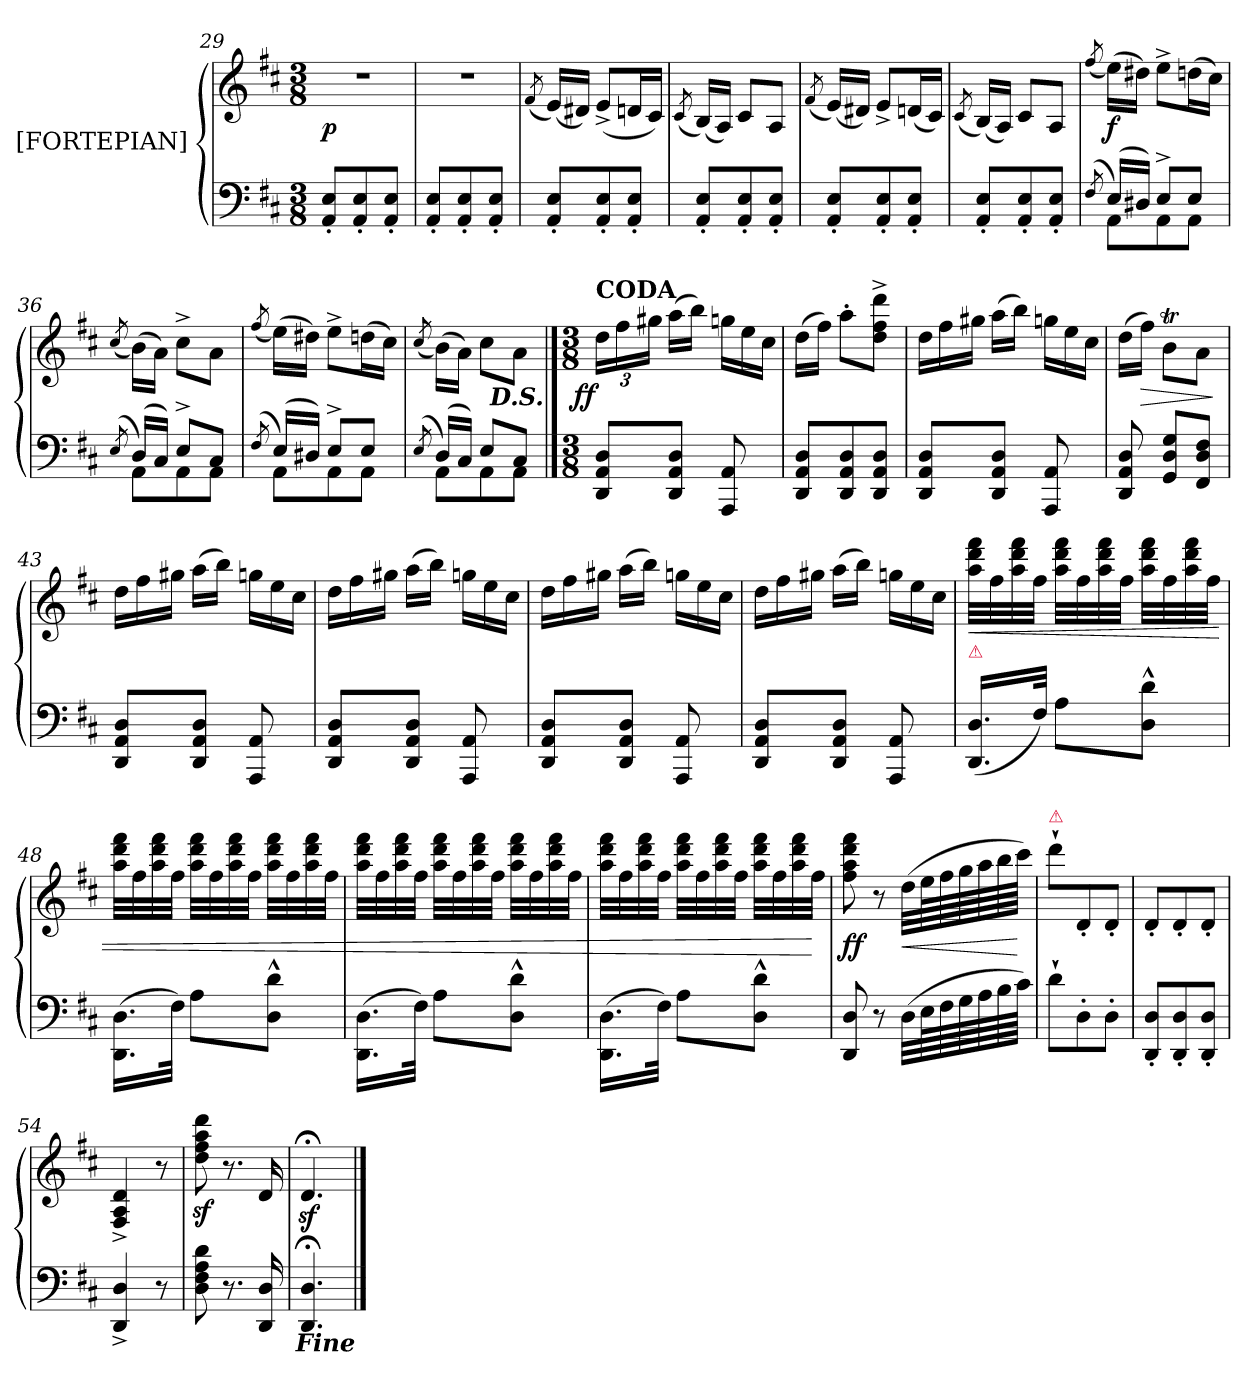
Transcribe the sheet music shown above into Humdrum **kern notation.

**kern	**kern	**dynam
*part2	*part1	*part1
*staff2	*staff1	*staff1
*I"[FORTEPIAN]	*I"[FORTEPIAN]	*
*clefF4	*clefG2	*
*k[f#c#]	*k[f#c#]	*
*D:	*D:	*
*M3/8	*M3/8	*
=29	=29	=29
8AA'/ 8E'/L	4.r	p
8AA'/ 8E'/	.	.
8AA'/ 8E'/J	.	.
=30	=30	=30
8AA'/ 8E'/L	4.r	.
8AA'/ 8E'/	.	.
8AA'/ 8E'/J	.	.
=31	=31	=31
.	(8qf#/	.
8AA'/ 8E'/L	(16e/LL)	.
.	16d#X/JJ)	.
8AA'/ 8E'/	(8e^/L	.
8AA'/ 8E'/J	16dn/L	.
.	16c#/JJ)	.
=32	=32	=32
.	(8qc#/	.
8AA'/ 8E'/L	(16B/LL)	.
.	16A/JJ)	.
8AA'/ 8E'/	8c#/L	.
8AA'/ 8E'/J	8A/J	.
=33	=33	=33
.	(8qf#/	.
8AA'/ 8E'/L	(16e/LL)	.
.	16d#X/JJ)	.
8AA'/ 8E'/	8e^/L	.
8AA'/ 8E'/J	(16dn/L	.
.	16c#/JJ)	.
=34	=34	=34
.	(8qc#/	.
8AA'/ 8E'/L	(16B/LL)	.
.	16A/JJ)	.
8AA'/ 8E'/	8c#/L	.
8AA'/ 8E'/J	8A/J	.
=35	=35	=35
(<8qF#/	(8qff#/	.
*^	*	*
(16E/LL)	8AA\L	(16ee\LL)	f
16D#X/JJ)	.	16dd#X\JJ)	.
8E^/L	8AA\	8ee^\L	.
8E/J	8AA\J	(16ddn\L	.
.	.	16cc#\JJ)	.
=36	=36	=36	=36
(<8qE/	.	(8qcc#/	.
(16D/LL)	8AA\L	(16b\LL)	.
16C#/JJ)	.	16a\JJ)	.
8E^/L	8AA\	8cc#^\L	.
8C#/J	8AA\J	8a\J	.
=37	=37	=37	=37
(<8qF#/	.	(8qff#/	.
(16E/LL)	8AA\L	(16ee\LL)	.
16D#X/JJ)	.	16dd#X\JJ)	.
8E^/L	8AA\	8ee^\L	.
8E/J	8AA\J	(16ddn\L	.
.	.	16cc#\JJ)	.
=38	=38	=38	=38
(<8qE/	.	(8qcc#/	.
(16D/LL)	8AA\L	(16b\LL)	.
16C#/JJ)	.	16a\JJ)	.
8E/L	8AA\	8cc#\L	.
8C#/J	8AA\J	8a\J	.
!	!	!LO:TX:b:Bi:rj:t=D.S.	!
*v	*v	*	*
==39	==39	==39
*M3/8	*M3/8	*
*^	*	*
!	!	!LO:TX:a:B:t=CODA	!
!	!	!	!LO:DY:b:rj
*v	*v	*	*
8DD/ 8AA/ 8D/L	24dd\LL	ff
.	24ff#\	.
.	24gg#X\JJ	.
8DD/ 8AA/ 8D/J	(16aa\LL	.
.	16bb\JJ)	.
*	*Xtuplet	*
8AAA/ 8AA/	24ggn\LL	.
.	24ee\	.
.	24cc#\JJ	.
=40	=40	=40
8DD/ 8AA/ 8D/L	(16dd\LL	.
.	16ff#\JJ)	.
8DD/ 8AA/ 8D/	8aa'\L	.
8DD/ 8AA/ 8D/J	8dd^\ 8ff#^\ 8ddd^\J	.
=41	=41	=41
8DD/ 8AA/ 8D/L	24dd\LL	.
.	24ff#\	.
.	24gg#X\JJ	.
8DD/ 8AA/ 8D/J	(16aa\LL	.
.	16bb\JJ)	.
8AAA/ 8AA/	24ggn\LL	.
.	24ee\	.
.	24cc#\JJ	.
=42	=42	=42
8DD/ 8AA/ 8D/	(16dd\LL	.
!	!	!LO:HP:b
.	16ff#\JJ)	>
8GG/ 8D/ 8G/L	8bT\L	.
8FF#/ 8D/ 8F#/J	8a\J	.
.	.	]
=43	=43	=43
8DD/ 8AA/ 8D/L	24dd\LL	.
.	24ff#\	.
.	24gg#X\JJ	.
8DD/ 8AA/ 8D/J	(16aa\LL	.
.	16bb\JJ)	.
8AAA/ 8AA/	24ggn\LL	.
.	24ee\	.
.	24cc#\JJ	.
=44	=44	=44
8DD/ 8AA/ 8D/L	24dd\LL	.
.	24ff#\	.
.	24gg#X\JJ	.
8DD/ 8AA/ 8D/J	(16aa\LL	.
.	16bb\JJ)	.
8AAA/ 8AA/	24ggn\LL	.
.	24ee\	.
.	24cc#\JJ	.
=45	=45	=45
8DD/ 8AA/ 8D/L	24dd\LL	.
.	24ff#\	.
.	24gg#X\JJ	.
8DD/ 8AA/ 8D/J	(16aa\LL	.
.	16bb\JJ)	.
8AAA/ 8AA/	24ggn\LL	.
.	24ee\	.
.	24cc#\JJ	.
=46	=46	=46
8DD/ 8AA/ 8D/L	24dd\LL	.
.	24ff#\	.
.	24gg#X\JJ	.
8DD/ 8AA/ 8D/J	(16aa\LL	.
.	16bb\JJ)	.
8AAA/ 8AA/	24ggn\LL	.
.	24ee\	.
.	24cc#\JJ	.
=47	=47	=47
!	!LO:TX:b:color=crimson:t=⚠	!
!	!	!LO:HP:b
(16.DD/ 16.D/LL	32aa\ 32ddd\ 32fff#\LLL	<
.	32ff#\	.
.	32aa\ 32ddd\ 32fff#\	.
32F#/JJk)	32ff#\JJJ	.
8A\L	32aa\ 32ddd\ 32fff#\LLL	.
.	32ff#\	.
.	32aa\ 32ddd\ 32fff#\	.
.	32ff#\JJJ	.
8D^^\ 8d^^\J	32aa\ 32ddd\ 32fff#\LLL	.
.	32ff#\	.
.	32aa\ 32ddd\ 32fff#\	.
.	32ff#\JJJ	.
=48	=48	=48
(16.DD\ 16.D\LL	32aa\ 32ddd\ 32fff#\LLL	.
.	32ff#\	.
.	32aa\ 32ddd\ 32fff#\	.
32F#\JJk)	32ff#\JJJ	.
8A\L	32aa\ 32ddd\ 32fff#\LLL	.
.	32ff#\	.
.	32aa\ 32ddd\ 32fff#\	.
.	32ff#\JJJ	.
8D^^\ 8d^^\J	32aa\ 32ddd\ 32fff#\LLL	.
.	32ff#\	.
.	32aa\ 32ddd\ 32fff#\	.
.	32ff#\JJJ	.
=49	=49	=49
(16.DD\ 16.D\LL	32aa\ 32ddd\ 32fff#\LLL	.
.	32ff#\	.
.	32aa\ 32ddd\ 32fff#\	.
32F#\JJk)	32ff#\JJJ	.
8A\L	32aa\ 32ddd\ 32fff#\LLL	.
.	32ff#\	.
.	32aa\ 32ddd\ 32fff#\	.
.	32ff#\JJJ	.
8D^^\ 8d^^\J	32aa\ 32ddd\ 32fff#\LLL	.
.	32ff#\	.
.	32aa\ 32ddd\ 32fff#\	.
.	32ff#\JJJ	.
=50	=50	=50
(16.DD\ 16.D\LL	32aa\ 32ddd\ 32fff#\LLL	.
.	32ff#\	.
.	32aa\ 32ddd\ 32fff#\	.
32F#\JJk)	32ff#\JJJ	.
8A\L	32aa\ 32ddd\ 32fff#\LLL	.
.	32ff#\	.
.	32aa\ 32ddd\ 32fff#\	.
.	32ff#\JJJ	.
8D^^\ 8d^^\J	32aa\ 32ddd\ 32fff#\LLL	.
.	32ff#\	.
.	32aa\ 32ddd\ 32fff#\	.
.	32ff#\JJJ	[
=51	=51	=51
8DD/ 8D/	8ff#\ 8aa\ 8ddd\ 8fff#\	ff
8r	8r	.
!	!	!LO:HP:b
(32D\LLL	(32dd\LLL	<
64E\L	64ee\L	.
64F#\	64ff#\	.
64G\	64gg\	.
64A\	64aa\	.
64B\	64bb\	.
64c#\JJJJ)	64ccc#\JJJJ)	[
=52	=52	=52
!	!LO:TX:a:color=crimson:t=⚠	!
8d`\L	8ddd`>\L	.
8D'\	8d'/	.
8D'\J	8d'/J	.
=53	=53	=53
8DD'/ 8D'/L	8d'/L	.
8DD'/ 8D'/	8d'/	.
8DD'/ 8D'/J	8d'/J	.
=54	=54	=54
4DD^/ 4D^/	4F#^/ 4A^/ 4d^/	.
8r	8r	.
=55	=55	=55
8D\ 8F#\ 8A\ 8d\	8ddz\ 8ff#z\ 8aaz\ 8dddz\	.
8.r	8.r	.
16DD/ 16D/	16d/	.
=56	=56	=56
4.DD;/ 4.D;/	4.dz;/	.
!LO:TX:b:Bi:t=Fine	!	!
==	==	==
*-	*-	*-
